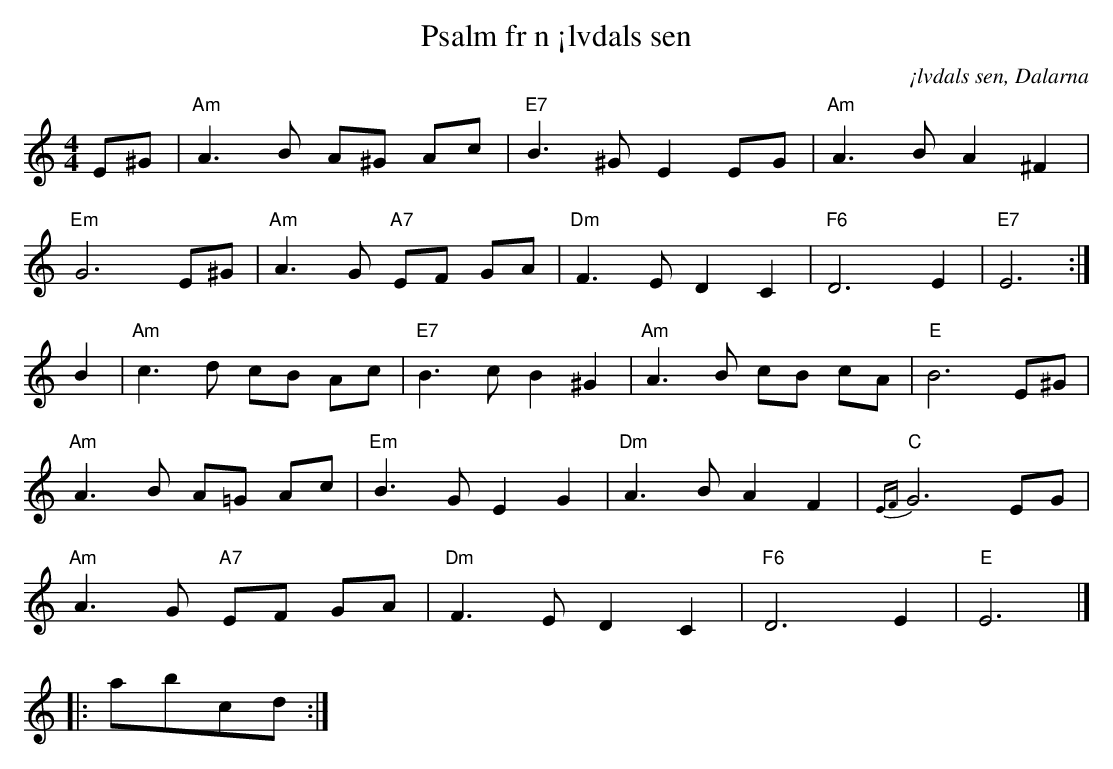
X:1
T:Psalm fr n ¡lvdals sen
O:¡lvdals sen, Dalarna
M:4/4
L:1/8
K:Am
E^G | "Am" A3B A^G Ac | "E7" B3 ^G E2EG | "Am" A3BA2^F2 |
"Em" G6E^G | "Am" A3G "A7" EF GA | "Dm" F3ED2C2 | "F6" D6E2 | "E7" E6 :|]
B2 | "Am" c3d cB Ac | "E7" B3cB2^G2 | "Am" A3B cB cA | "E" B6E^G |
"Am" A3B A=G Ac| "Em" B3G E2G2| "Dm" A3BA2 F2| "C" {EF}G6EG|
"Am" A3G "A7" EF GA | "Dm" F3ED2C2 | "F6" D6E2 | "E" E6 |]
|: abcd :|
